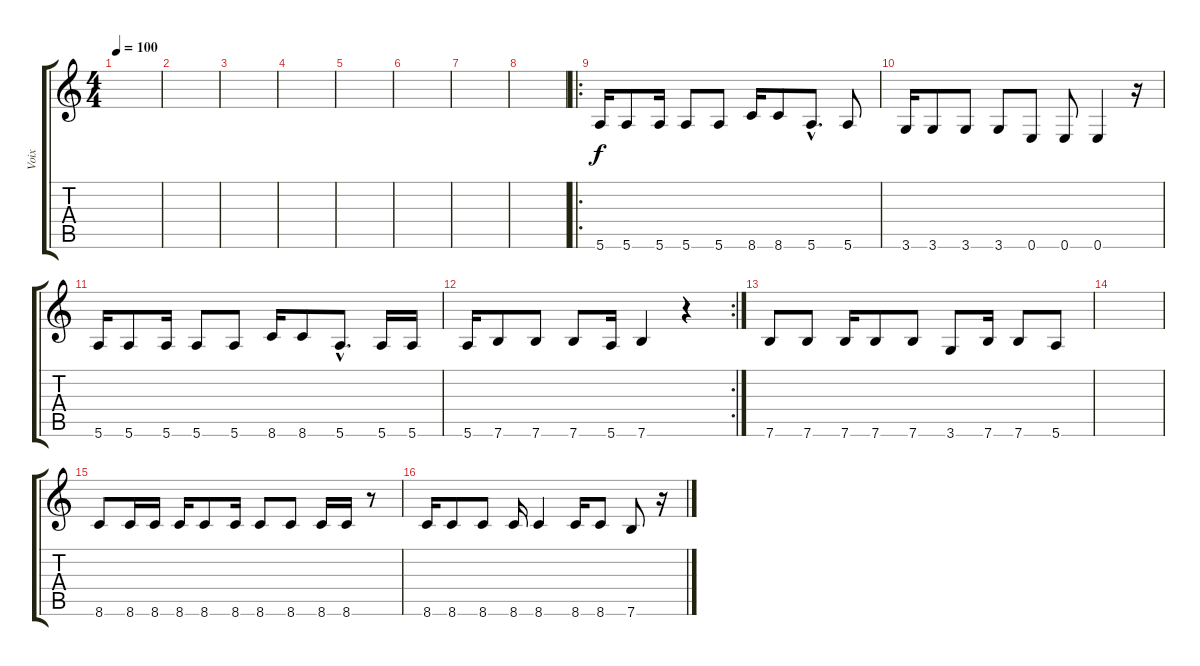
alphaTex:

\track ("Voix" "Voix") {instrument acousticguitarnylon}
\staff {score tabs}
\tuning (E4 B3 G3 D3 A2 E2) {hide}
\ts (4 4)
\tempo 100
\clef g2
\ks c
|
|
|
|
|
|
|
|
\ro
5.6.16 5.6.8 5.6.16 5.6.8 5.6.8 8.6.16 8.6.8 5.6{hac}.8{d} 5.6.8 |
3.6.16 3.6.8 3.6.8 3.6.8 0.6.8 0.6.8 0.6.4 r.16 |
5.6.16 5.6.8 5.6.16 5.6.8 5.6.8 8.6.16 8.6.8 5.6{hac}.8{d} 5.6.16 5.6.16 |
\rc 2
5.6.16 7.6.8 7.6.8 7.6.8 5.6.16 7.6.4 r.4 |
7.6.8 7.6.8 7.6.16 7.6.8 7.6.8 3.6.8 7.6.16 7.6.8 5.6.8 |
|
8.6.8 8.6.16 8.6.16 8.6.16 8.6.8 8.6.16 8.6.8 8.6.8 8.6.16 8.6.16 r.8 |
8.6.16 8.6.8 8.6.8 8.6.16 8.6.4 8.6.16 8.6.8 7.6.8 r.16
